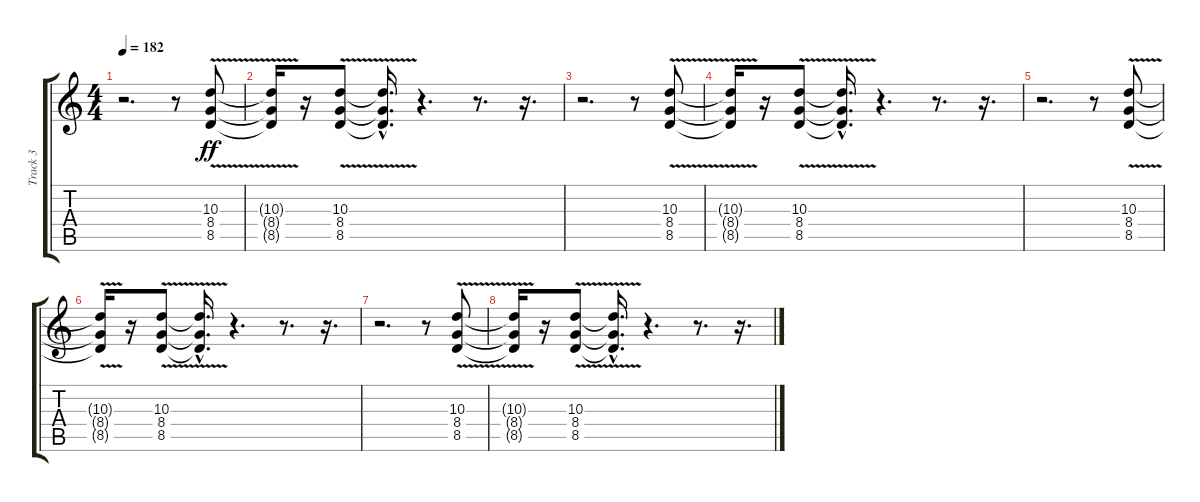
\track ("Track 3" "Track 3") {instrument distortionguitar}
\staff {score tabs}
\tuning (Db4 Ab3 E3 B2 Gb2 Db2) {hide}
\ts (4 4)
\tempo 182
\clef g2
\ks c
r.2{d dy ff volume 13 balance 8} r.8 (10.3 8.4{v} 8.5).8 |
(10.3{t} 8.4{t} 8.5{t}).16 r.16 (10.3 8.4{v} 8.5).8 (10.3{hac t} 8.4{hac t} 8.5{hac t}).16{d} r.4{d} r.8{d} r.16{d} |
r.2{d} r.8 (10.3 8.4{v} 8.5).8 |
(10.3{t} 8.4{t} 8.5{t}).16 r.16 (10.3 8.4{v} 8.5).8 (10.3{hac t} 8.4{hac t} 8.5{hac t}).16{d} r.4{d} r.8{d} r.16{d} |
r.2{d} r.8 (10.3 8.4{v} 8.5).8 |
(10.3{t} 8.4{t} 8.5{t}).16 r.16 (10.3 8.4{v} 8.5).8 (10.3{hac t} 8.4{hac t} 8.5{hac t}).16{d} r.4{d} r.8{d} r.16{d} |
r.2{d} r.8 (10.3 8.4{v} 8.5).8 |
(10.3{t} 8.4{t} 8.5{t}).16 r.16 (10.3 8.4{v} 8.5).8 (10.3{hac t} 8.4{hac t} 8.5{hac t}).16{d} r.4{d} r.8{d} r.16{d}
